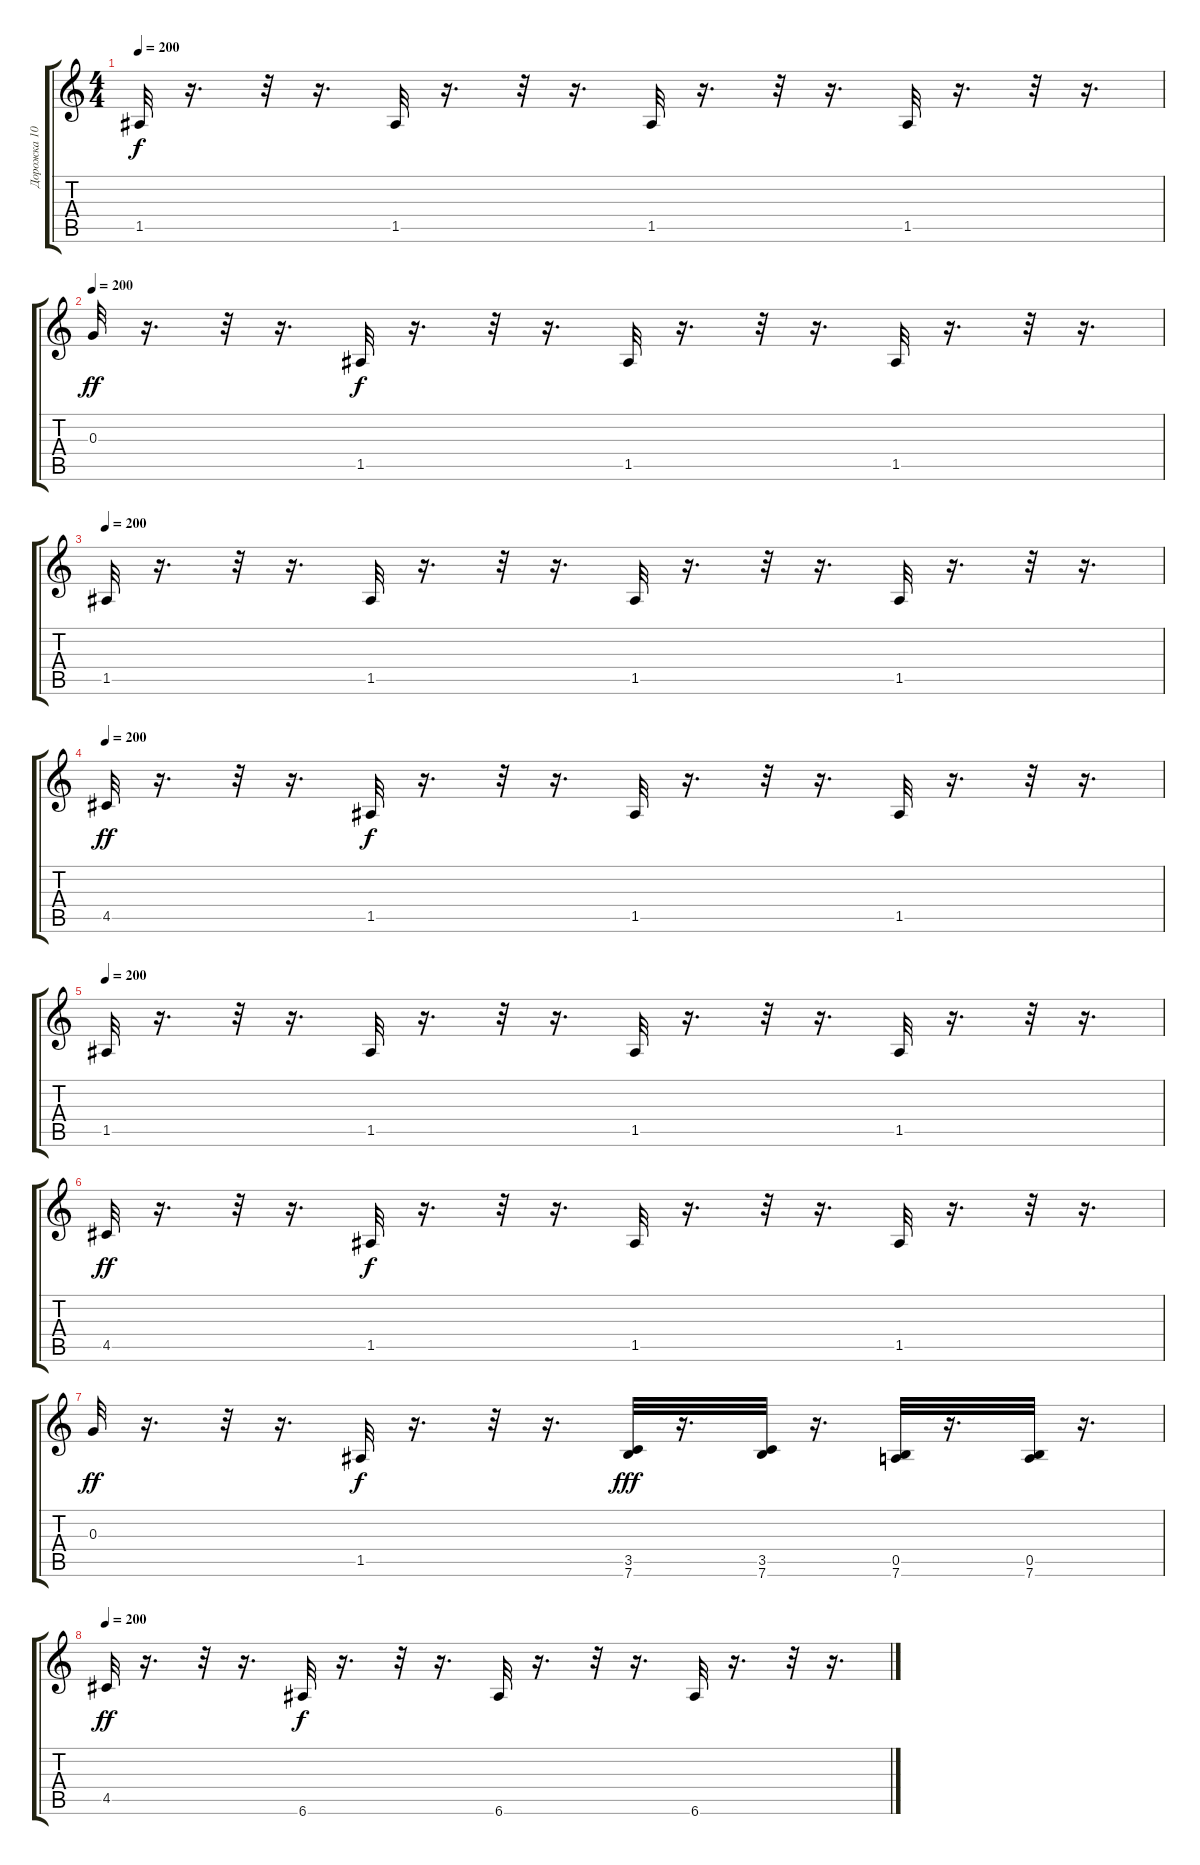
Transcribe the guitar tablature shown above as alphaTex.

\track ("Дорожка 10" "Дорожка 10") {instrument acousticguitarnylon}
\staff {score tabs}
\tuning (E4 B3 G3 D3 A2 E2) {hide}
\ts (4 4)
\tempo 200
\clef g2
\ks c
1.5.32{dy f} r.16{d} r.32 r.16{d} 1.5.32 r.16{d} r.32 r.16{d} 1.5.32 r.16{d} r.32 r.16{d} 1.5.32 r.16{d} r.32 r.16{d} |
\tempo 200
0.3.32{dy ff} r.16{d} r.32 r.16{d} 1.5.32{dy f} r.16{d} r.32 r.16{d} 1.5.32 r.16{d} r.32 r.16{d} 1.5.32 r.16{d} r.32 r.16{d} |
\tempo 200
1.5.32 r.16{d} r.32 r.16{d} 1.5.32 r.16{d} r.32 r.16{d} 1.5.32 r.16{d} r.32 r.16{d} 1.5.32 r.16{d} r.32 r.16{d} |
\tempo 200
4.5.32{dy ff} r.16{d} r.32 r.16{d} 1.5.32{dy f} r.16{d} r.32 r.16{d} 1.5.32 r.16{d} r.32 r.16{d} 1.5.32 r.16{d} r.32 r.16{d} |
\tempo 200
1.5.32 r.16{d} r.32 r.16{d} 1.5.32 r.16{d} r.32 r.16{d} 1.5.32 r.16{d} r.32 r.16{d} 1.5.32 r.16{d} r.32 r.16{d} |
4.5.32{dy ff} r.16{d} r.32 r.16{d} 1.5.32{dy f} r.16{d} r.32 r.16{d} 1.5.32 r.16{d} r.32 r.16{d} 1.5.32 r.16{d} r.32 r.16{d} |
0.3.32{dy ff} r.16{d} r.32 r.16{d} 1.5.32{dy f} r.16{d} r.32 r.16{d} (3.5 7.6).32{dy fff} r.16{d} (3.5 7.6).32 r.16{d} (0.5 7.6).32 r.16{d} (0.5 7.6).32 r.16{d} |
\tempo 200
4.5.32{dy ff} r.16{d} r.32 r.16{d} 6.6.32{dy f} r.16{d} r.32 r.16{d} 6.6.32 r.16{d} r.32 r.16{d} 6.6.32 r.16{d} r.32 r.16{d}
